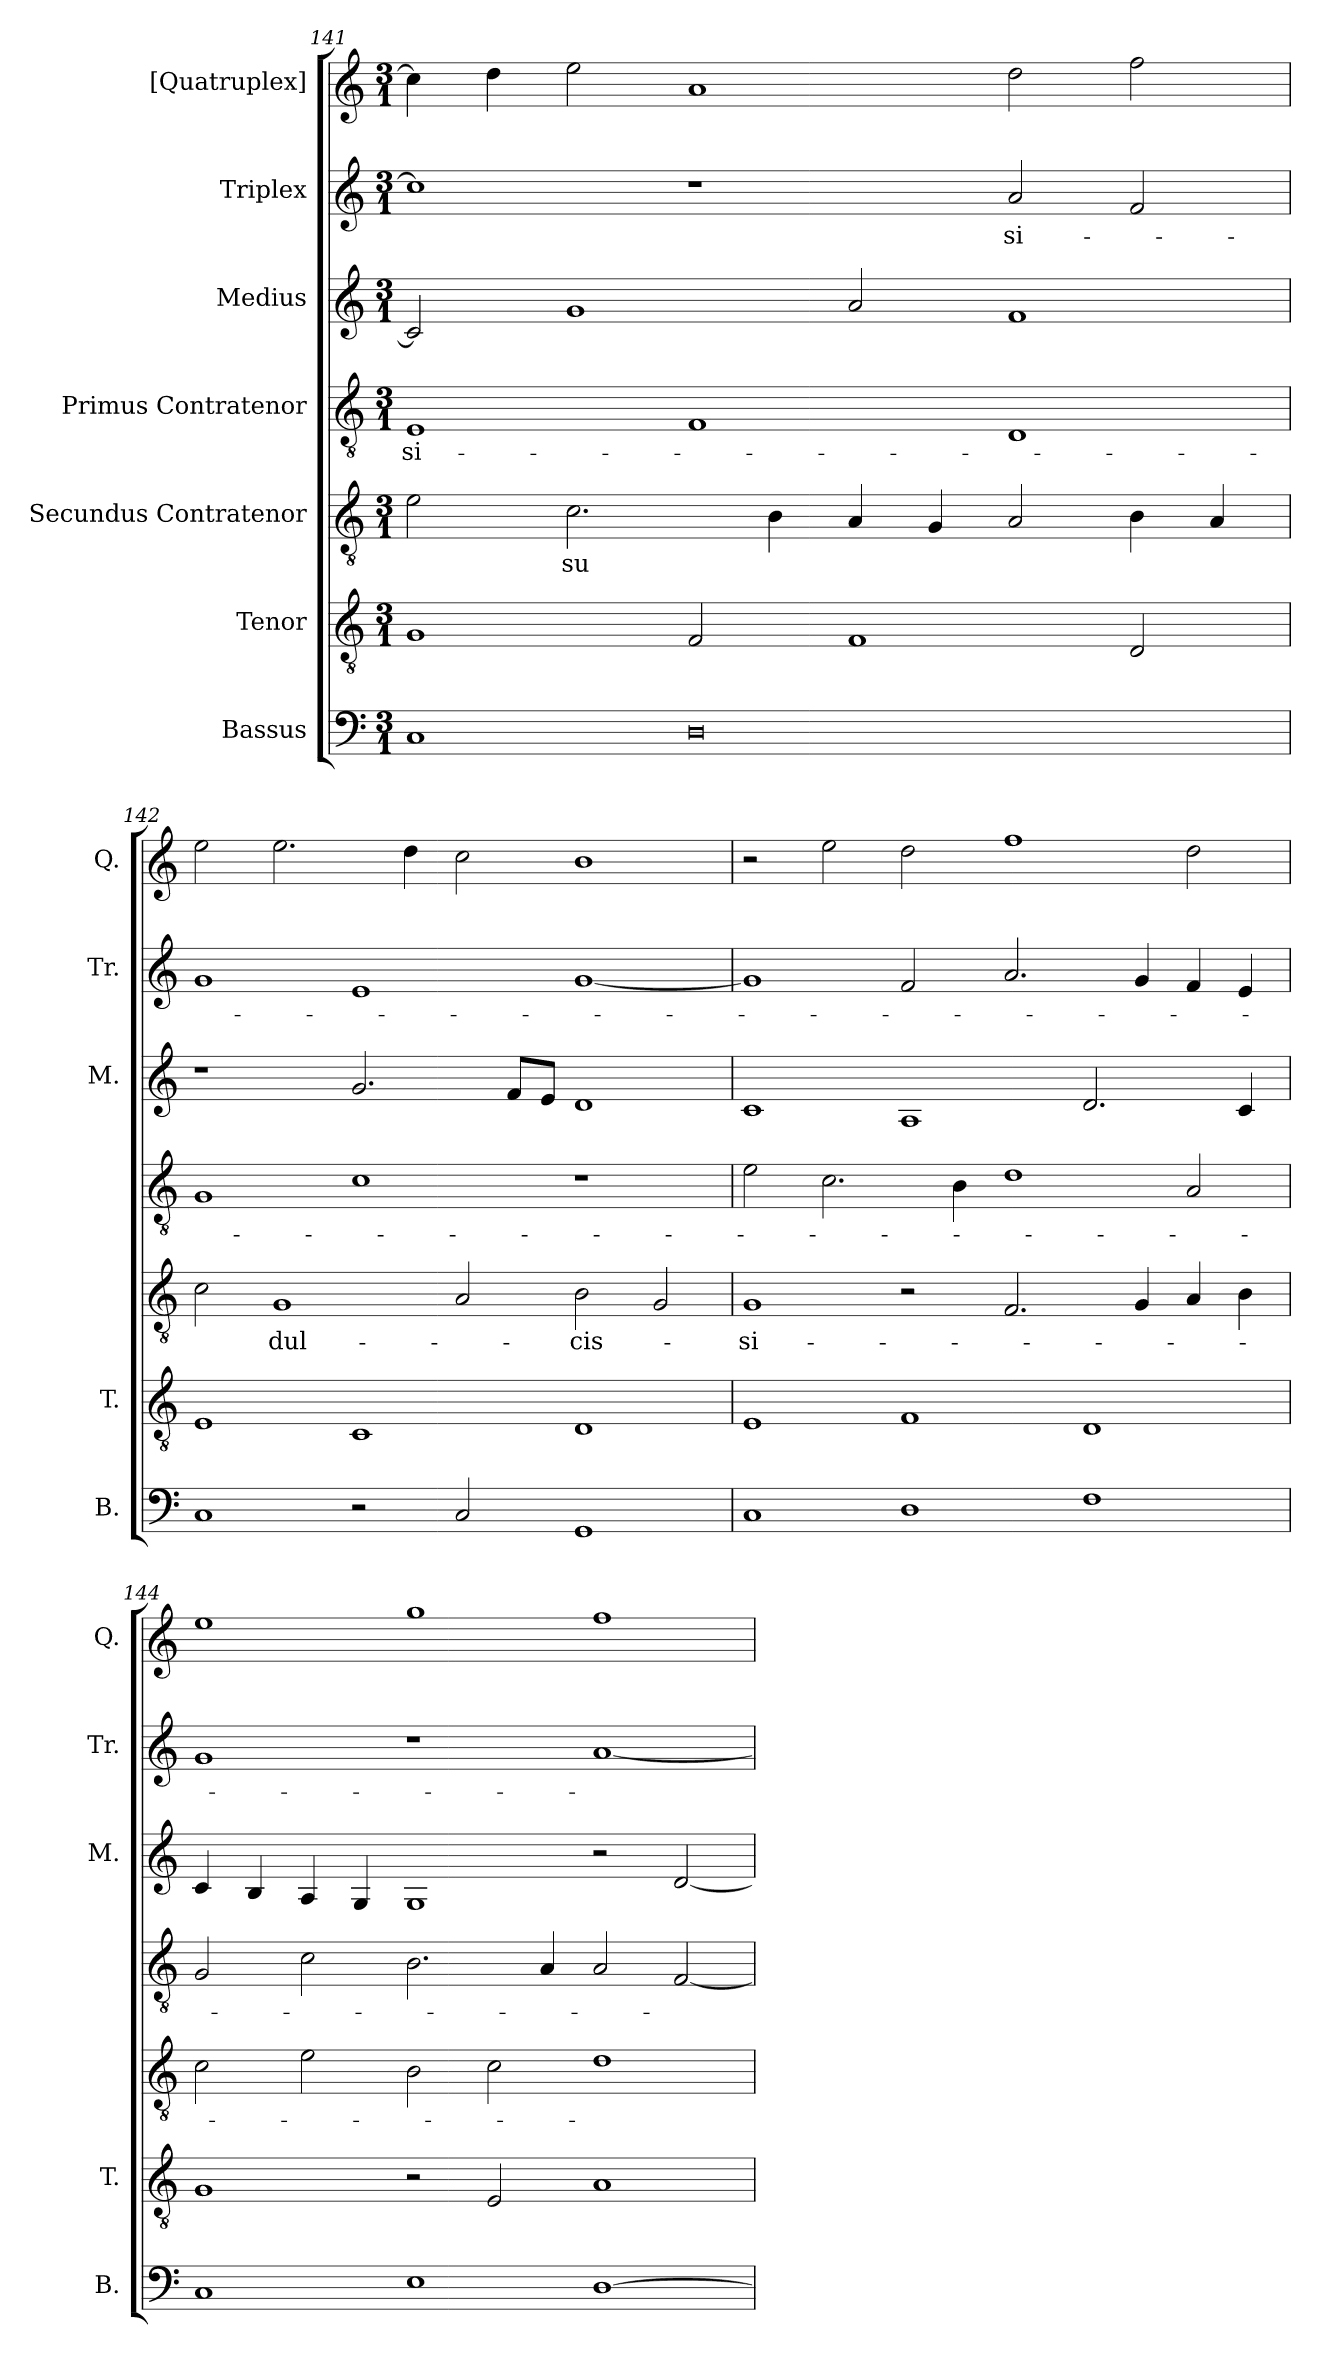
**kern	**kern	**kern	**text	**kern	**text	**kern	**kern	**text	**kern
*part7	*part6	*part5	*part5	*part4	*part4	*part3	*part2	*part2	*part1
*staff7	*staff6	*staff5	*staff5	*staff4	*staff4	*staff3	*staff2	*staff2	*staff1
*I"Bassus	*I"Tenor	*I"Secundus Contratenor	*	*I"Primus Contratenor	*	*I"Medius	*I"Triplex	*	*I"[Quatruplex]
*I'B.	*I'T.	*	*	*	*	*I'M.	*I'Tr.	*	*I'Q.
!!LO:LB:g=z
*clefF4	*clefGv2	*clefGv2	*	*clefGv2	*	*clefG2	*clefG2	*	*clefG2
*	*ITrd7c12	*ITrd7c12	*	*ITrd7c12	*	*	*	*	*
*k[]	*k[]	*k[]	*	*k[]	*	*k[]	*k[]	*	*k[]
*C:	*C:	*C:	*	*C:	*	*C:	*C:	*	*C:
*M3/1	*M3/1	*M3/1	*	*M3/1	*	*M3/1	*M3/1	*	*M3/1
=141	=141	=141	=141	=141	=141	=141	=141	=141	=141
!	!	!	!	!	!LO:LY:b:color=#000000	!	!	!	!
1Ci	1GGi	2Ei\	.	1EEi	-si-	2ci/]	1cci]	.	4cci\]
.	.	.	.	.	.	.	.	.	4ddi\
!	!	!	!LO:LY:b:color=#000000	!	!	!	!	!	!
.	.	2.Ci\	-su	.	.	1gi	.	.	2eei\
0Di	2FFi/	.	.	1FFi	.	.	1r	.	1ai
.	.	4BBi\	.	.	.	.	.	.	.
.	1FFi	4AAi/	.	.	.	2ai/	.	.	.
.	.	4GGi/	.	.	.	.	.	.	.
!	!	!	!	!	!	!	!	!LO:LY:b:color=#000000	!
.	.	2AAi/	.	1DDi	.	1fi	2ai/	-si-	2ddi\
.	2DDi/	4BBi\	.	.	.	.	2fi/	.	2ffi\
.	.	4AAi/	.	.	.	.	.	.	.
=142	=142	=142	=142	=142	=142	=142	=142	=142	=142
1Ci	1EEi	2Ci\	.	1GGi	.	1r	1gi	.	2eei\
!	!	!	!LO:LY:b:color=#000000	!	!	!	!	!	!
.	.	1GGi	dul-	.	.	.	.	.	2.eei\
2r	1CCi	.	.	1Ci	.	2.gi/	1ei	.	.
.	.	.	.	.	.	.	.	.	4ddi\
2Ci/	.	2AAi/	.	.	.	.	.	.	2cci\
.	.	.	.	.	.	8fi/L	.	.	.
.	.	.	.	.	.	8ei/J	.	.	.
!	!	!	!LO:LY:b:color=#000000	!	!	!	!	!	!
1GGi	1DDi	2BBi\	-cis-	1r	.	1di	[<1gi	.	1bi
.	.	2GGi/	.	.	.	.	.	.	.
=143	=143	=143	=143	=143	=143	=143	=143	=143	=143
!	!	!	!LO:LY:b:color=#000000	!	!	!	!	!	!
1Ci	1EEi	1GGi	-si-	2Ei\	.	1ci	1gi]	.	2r
.	.	.	.	2.Ci\	.	.	.	.	2eei\
1Di	1FFi	2r	.	.	.	1Ai	2fi/	.	2ddi\
.	.	.	.	4BBi\	.	.	.	.	.
.	.	2.FFi/	.	1Di	.	.	2.ai/	.	1ffi
1Fi	1DDi	.	.	.	.	2.di/	.	.	.
.	.	4GGi/	.	.	.	.	4gi/	.	.
.	.	4AAi/	.	2AAi/	.	.	4fi/	.	2ddi\
.	.	4BBi\	.	.	.	4ci/	4ei/	.	.
!!LO:PB:g=z
=144	=144	=144	=144	=144	=144	=144	=144	=144	=144
1Ci	1GGi	2Ci\	.	2GGi/	.	4ci/	1gi	.	1eei
.	.	.	.	.	.	4Bi/	.	.	.
.	.	2Ei\	.	2Ci\	.	4Ai/	.	.	.
.	.	.	.	.	.	4Gi/	.	.	.
1Ei	2r	2BBi\	.	2.BBi\	.	1Gi	1r	.	1ggi
.	2EEi/	2Ci\	.	.	.	.	.	.	.
.	.	.	.	4AAi/	.	.	.	.	.
[>1Di	1AAi	1Di	.	2AAi/	.	2r	[<1ai	.	1ffi
.	.	.	.	[<2FFi/	.	[<2di/	.	.	.
=	=	=	=	=	=	=	=	=	=
*-	*-	*-	*-	*-	*-	*-	*-	*-	*-
